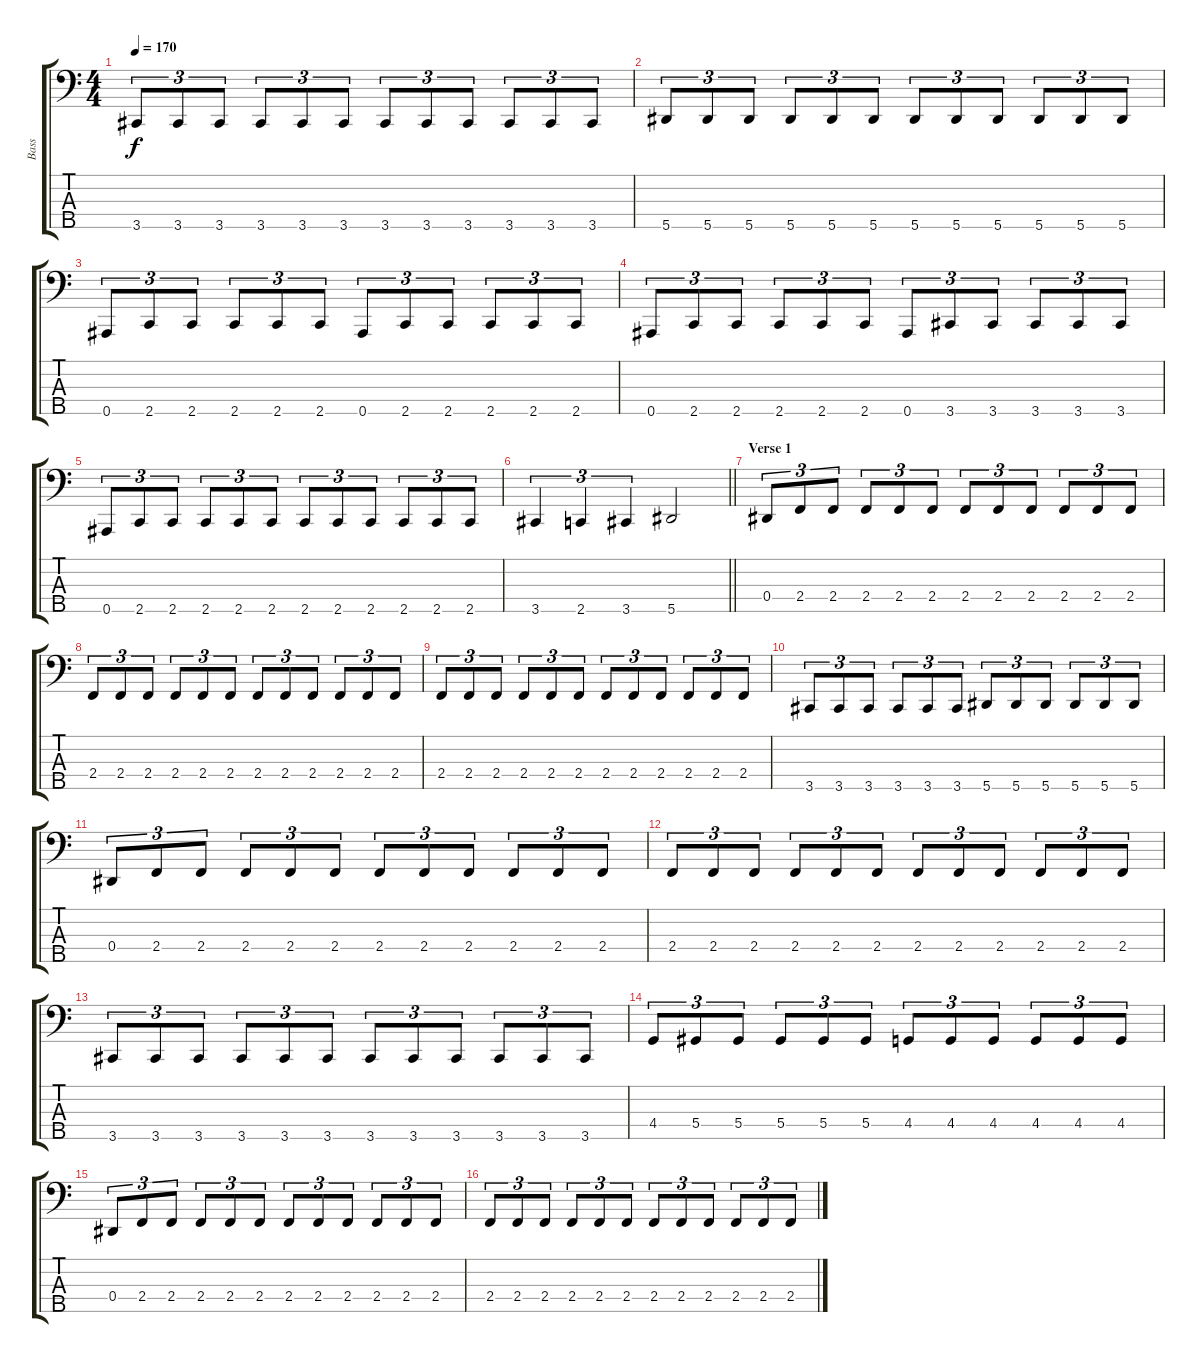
\track ("Bass" "Bass") {instrument electricbassfinger}
\staff {score tabs}
\tuning (Gb2 Db2 Ab1 Eb1 Bb0) {hide}
\ts (4 4)
\tempo 170
\clef f4
\ks c
3.5.8{tu (3 2) dy f} 3.5.8{tu (3 2)} 3.5.8{tu (3 2)} 3.5.8{tu (3 2)} 3.5.8{tu (3 2)} 3.5.8{tu (3 2)} 3.5.8{tu (3 2)} 3.5.8{tu (3 2)} 3.5.8{tu (3 2)} 3.5.8{tu (3 2)} 3.5.8{tu (3 2)} 3.5.8{tu (3 2)} |
5.5.8{tu (3 2)} 5.5.8{tu (3 2)} 5.5.8{tu (3 2)} 5.5.8{tu (3 2)} 5.5.8{tu (3 2)} 5.5.8{tu (3 2)} 5.5.8{tu (3 2)} 5.5.8{tu (3 2)} 5.5.8{tu (3 2)} 5.5.8{tu (3 2)} 5.5.8{tu (3 2)} 5.5.8{tu (3 2)} |
0.5.8{tu (3 2)} 2.5.8{tu (3 2)} 2.5.8{tu (3 2)} 2.5.8{tu (3 2)} 2.5.8{tu (3 2)} 2.5.8{tu (3 2)} 0.5.8{tu (3 2)} 2.5.8{tu (3 2)} 2.5.8{tu (3 2)} 2.5.8{tu (3 2)} 2.5.8{tu (3 2)} 2.5.8{tu (3 2)} |
0.5.8{tu (3 2)} 2.5.8{tu (3 2)} 2.5.8{tu (3 2)} 2.5.8{tu (3 2)} 2.5.8{tu (3 2)} 2.5.8{tu (3 2)} 0.5.8{tu (3 2)} 3.5.8{tu (3 2)} 3.5.8{tu (3 2)} 3.5.8{tu (3 2)} 3.5.8{tu (3 2)} 3.5.8{tu (3 2)} |
0.5.8{tu (3 2)} 2.5.8{tu (3 2)} 2.5.8{tu (3 2)} 2.5.8{tu (3 2)} 2.5.8{tu (3 2)} 2.5.8{tu (3 2)} 2.5.8{tu (3 2)} 2.5.8{tu (3 2)} 2.5.8{tu (3 2)} 2.5.8{tu (3 2)} 2.5.8{tu (3 2)} 2.5.8{tu (3 2)} |
\barLineRight lightlight
3.5.4{tu (3 2)} 2.5.4{tu (3 2)} 3.5.4{tu (3 2)} 5.5.2 |
\section ("" "Verse 1")
0.4.8{tu (3 2)} 2.4.8{tu (3 2)} 2.4.8{tu (3 2)} 2.4.8{tu (3 2)} 2.4.8{tu (3 2)} 2.4.8{tu (3 2)} 2.4.8{tu (3 2)} 2.4.8{tu (3 2)} 2.4.8{tu (3 2)} 2.4.8{tu (3 2)} 2.4.8{tu (3 2)} 2.4.8{tu (3 2)} |
2.4.8{tu (3 2)} 2.4.8{tu (3 2)} 2.4.8{tu (3 2)} 2.4.8{tu (3 2)} 2.4.8{tu (3 2)} 2.4.8{tu (3 2)} 2.4.8{tu (3 2)} 2.4.8{tu (3 2)} 2.4.8{tu (3 2)} 2.4.8{tu (3 2)} 2.4.8{tu (3 2)} 2.4.8{tu (3 2)} |
2.4.8{tu (3 2)} 2.4.8{tu (3 2)} 2.4.8{tu (3 2)} 2.4.8{tu (3 2)} 2.4.8{tu (3 2)} 2.4.8{tu (3 2)} 2.4.8{tu (3 2)} 2.4.8{tu (3 2)} 2.4.8{tu (3 2)} 2.4.8{tu (3 2)} 2.4.8{tu (3 2)} 2.4.8{tu (3 2)} |
3.5.8{tu (3 2)} 3.5.8{tu (3 2)} 3.5.8{tu (3 2)} 3.5.8{tu (3 2)} 3.5.8{tu (3 2)} 3.5.8{tu (3 2)} 5.5.8{tu (3 2)} 5.5.8{tu (3 2)} 5.5.8{tu (3 2)} 5.5.8{tu (3 2)} 5.5.8{tu (3 2)} 5.5.8{tu (3 2)} |
0.4.8{tu (3 2)} 2.4.8{tu (3 2)} 2.4.8{tu (3 2)} 2.4.8{tu (3 2)} 2.4.8{tu (3 2)} 2.4.8{tu (3 2)} 2.4.8{tu (3 2)} 2.4.8{tu (3 2)} 2.4.8{tu (3 2)} 2.4.8{tu (3 2)} 2.4.8{tu (3 2)} 2.4.8{tu (3 2)} |
2.4.8{tu (3 2)} 2.4.8{tu (3 2)} 2.4.8{tu (3 2)} 2.4.8{tu (3 2)} 2.4.8{tu (3 2)} 2.4.8{tu (3 2)} 2.4.8{tu (3 2)} 2.4.8{tu (3 2)} 2.4.8{tu (3 2)} 2.4.8{tu (3 2)} 2.4.8{tu (3 2)} 2.4.8{tu (3 2)} |
3.5.8{tu (3 2)} 3.5.8{tu (3 2)} 3.5.8{tu (3 2)} 3.5.8{tu (3 2)} 3.5.8{tu (3 2)} 3.5.8{tu (3 2)} 3.5.8{tu (3 2)} 3.5.8{tu (3 2)} 3.5.8{tu (3 2)} 3.5.8{tu (3 2)} 3.5.8{tu (3 2)} 3.5.8{tu (3 2)} |
4.4.8{tu (3 2)} 5.4.8{tu (3 2)} 5.4.8{tu (3 2)} 5.4.8{tu (3 2)} 5.4.8{tu (3 2)} 5.4.8{tu (3 2)} 4.4.8{tu (3 2)} 4.4.8{tu (3 2)} 4.4.8{tu (3 2)} 4.4.8{tu (3 2)} 4.4.8{tu (3 2)} 4.4.8{tu (3 2)} |
0.4.8{tu (3 2)} 2.4.8{tu (3 2)} 2.4.8{tu (3 2)} 2.4.8{tu (3 2)} 2.4.8{tu (3 2)} 2.4.8{tu (3 2)} 2.4.8{tu (3 2)} 2.4.8{tu (3 2)} 2.4.8{tu (3 2)} 2.4.8{tu (3 2)} 2.4.8{tu (3 2)} 2.4.8{tu (3 2)} |
2.4.8{tu (3 2)} 2.4.8{tu (3 2)} 2.4.8{tu (3 2)} 2.4.8{tu (3 2)} 2.4.8{tu (3 2)} 2.4.8{tu (3 2)} 2.4.8{tu (3 2)} 2.4.8{tu (3 2)} 2.4.8{tu (3 2)} 2.4.8{tu (3 2)} 2.4.8{tu (3 2)} 2.4.8{tu (3 2)}
